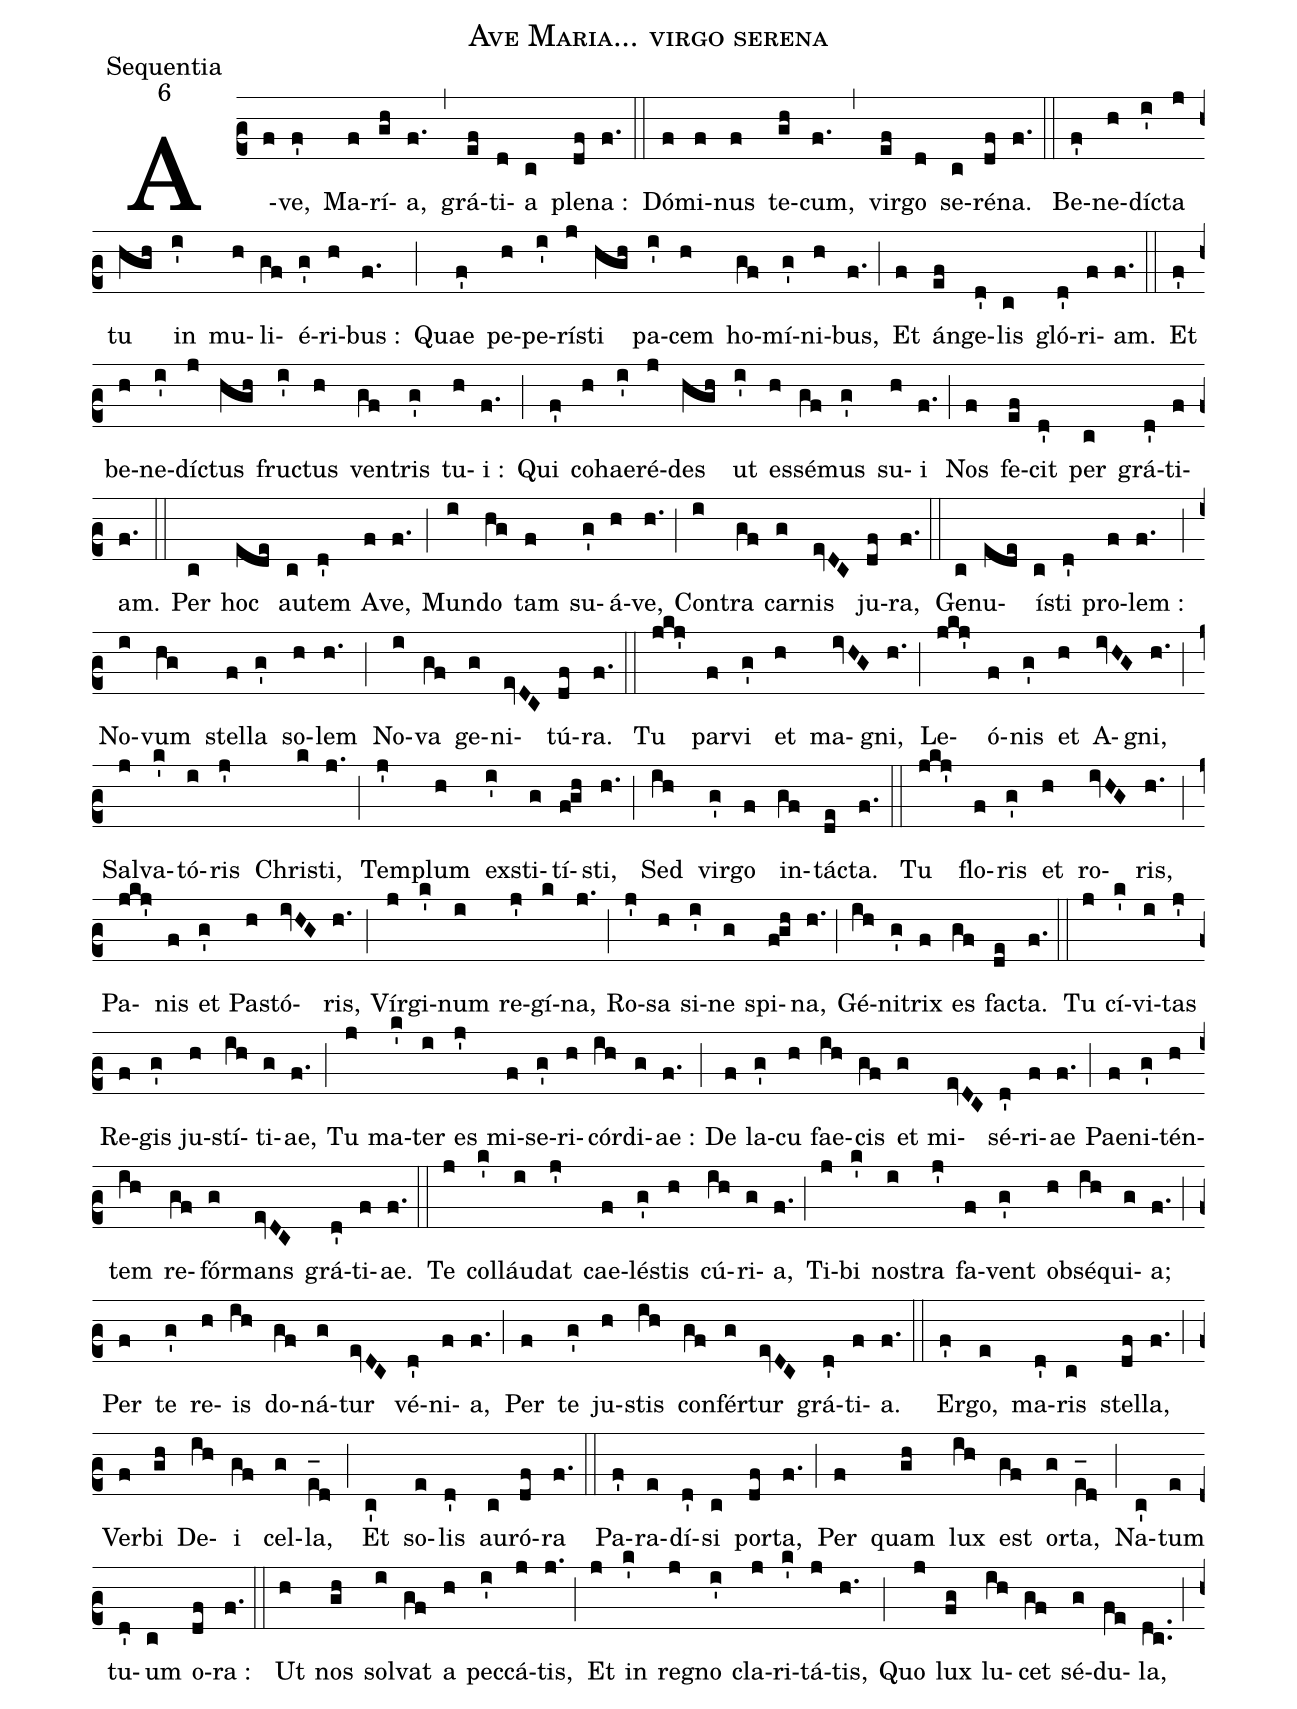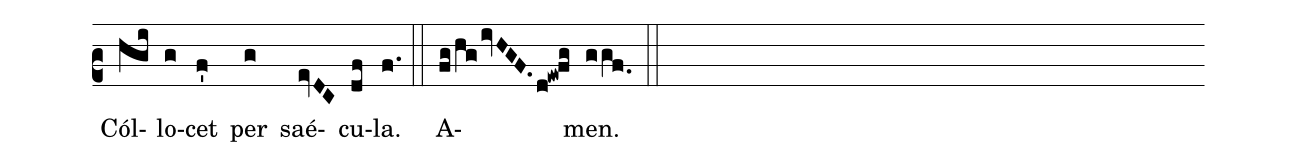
name:Ave Maria... virgo serena;
office-part:Sequentia;
mode:6;
%%
(c2) A(f)ve,(f') Ma(f)rí(gh)a,(f.) (,) grá(ef)ti(d)a(c) ple(df)na :(f.) (::) Dó(f)mi(f)nus(f) te(gh)cum,(f.) (,) vir(ef)go(d) se(c)ré(df)na.(f.) (::) Be(f')ne(h)dí(i')cta(j) tu(hgh) in(i') mu(h)li(gf)é(g')ri(h)bus :(f.) (;) Quae(f') pe(h)pe(i')rí(j)sti(hgh) pa(i')cem(h) ho(gf)mí(g')ni(h)bus,(f.) (;) Et(f) án(ef)ge(d')lis(c) gló(d')ri(f)am.(f.) (::) Et(f') be(h)ne(i')dí(j)ctus(hgh) fru(i')ctus(h) ven(gf)tris(g') tu(h)i :(f.) (;) Qui(f') co(h)hae(i')ré(j)des(hgh) ut(i') es(h)sé(gf)mus(g') su(h)i(f.) (;) Nos(f) fe(ef)cit(d') per(c) grá(d')ti(f)am.(f.) (::) Per(c) hoc(ede) au(c)tem(d') A(f)ve,(f.) (;) Mun(i)do(hg) tam(f) su(g')á(h)ve,(h.) (;) Con(i)tra(gf) car(g)nis(evDC) ju(df)ra,(f.) (::) Ge(c)nu(ede)í(c)sti(d') pro(f)lem :(f.) (;) No(i)vum(hg) stel(f)la(g') so(h)lem(h.) (;) No(i)va(gf) ge(g)ni(evDC)tú(df)ra.(f.) (::) Tu(jkj') par(f)vi(g') et(h) ma(ivHG)gni,(h.) (;) Le(jkj')ó(f)nis(g') et(h) A(ivHG)gni,(h.) (;) Sal(j)va(k')tó(i)ris(j') Chri(k)sti,(j.) (;) Tem(j')plum(h) ex(i')sti(g)tí(fgh)sti,(h.) (;) Sed(ih) vir(g')go(f) in(gf)tá(de)cta.(f.) (::) Tu(jkj') flo(f)ris(g') et(h) ro(ivHG)ris,(h.) (;) Pa(jkj')nis(f) et(g') Pa(h)stó(ivHG)ris,(h.) (;) Vír(j)gi(k')num(i) re(j')gí(k)na,(j.) (;) Ro(j')sa(h) si(i')ne(g) spi(fgh)na,(h.) (;) Gé(ih)ni(g')trix(f) es(gf) fa(de)cta.(f.) (::) Tu(j) cí(k')vi(i)tas(j') Re(f)gis(g') ju(h)stí(ih)ti(g)ae,(f.) (;) Tu(j) ma(k')ter(i) es(j') mi(f)se(g')ri(h)cór(ih)di(g)ae :(f.) (;) De(f) la(g')cu(h) fae(ih)cis(gf) et(g) mi(evDC)sé(d')ri(f)ae(f.) (;) Pae(f)ni(g')tén(h)tem(ih) re(gf)fór(g)mans(evDC) grá(d')ti(f)ae.(f.) (::) Te(j) col(k')láu(i)dat(j') cae(f)lé(g')stis(h) cú(ih)ri(g)a,(f.) (;) Ti(j)bi(k') no(i)stra(j') fa(f)vent(g') ob(h)sé(ih)qui(g)a;(f.) (;) Per(f) te(g') re(h)is(ih) do(gf)ná(g)tur(evDC) vé(d')ni(f)a,(f.) (;) Per(f) te(g') ju(h)stis(ih) con(gf)fér(g)tur(evDC) grá(d')ti(f)a.(f.) (::) Er(f')go,(e) ma(d')ris(c) stel(df)la,(f.) (;) Ver(f)bi(gh) De(ih)i(gf) cel(g)la,(e_[oh:h][ll:1]d) (;) Et(c') so(e)lis(d') au(c)ró(df)ra(f.) (::) Pa(f')ra(e)dí(d')si(c) por(df)ta,(f.) (;) Per(f) quam(gh) lux(ih) est(gf) or(g)ta,(e_[oh:h][ll:1]d) (;) Na(c')tum(e) tu(d')um(c) o(df)ra :(f.) (::) Ut(h) nos(gh) sol(i)vat(gf) a(h) pec(i')cá(j)tis,(j.) (;) Et(j) in(k') re(j)gno(i') cla(j)ri(k')tá(j)tis,(h.) (;) Quo(j) lux(fg) lu(ih)cet(gf) sé(g)du(fe)la,(dc..) (;) Cól(hgi)lo(g)cet(f') per(g) saé(evDC)cu(df)la.(f.) (::) A(fg/hgivHGF.d!ew!fg)men.(ggf.0) (::)
